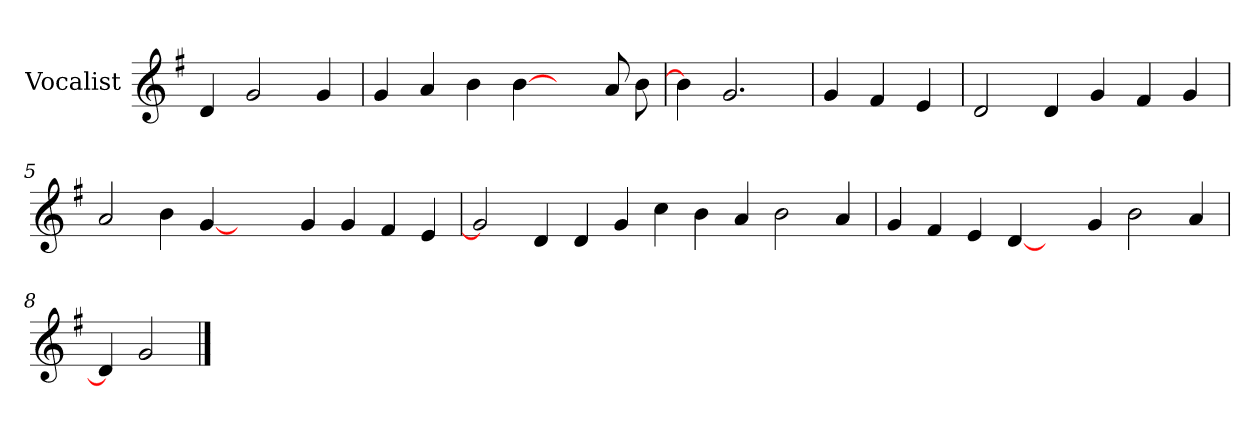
**kern
*part1
*staff1
*I"Vocalist
*k[f#]
*G:
=
4d
2g
4g
=1
4g
4a
4b
[4b
4ryy
8a
8b
=2
4b]
2.g
=3
4g
4f#
4e
=4
2d
4d
4g
4f#
4g
=5
2a
4b
[4g
2ryy
4g
4g
4f#
4e
=6
2g]
4d
4d
4g
4cc
4b
4a
2b
4a
=7
4g
4f#
4e
[4d
4ryy
4g
2b
4a
=8
4d]
2g
==
*-
